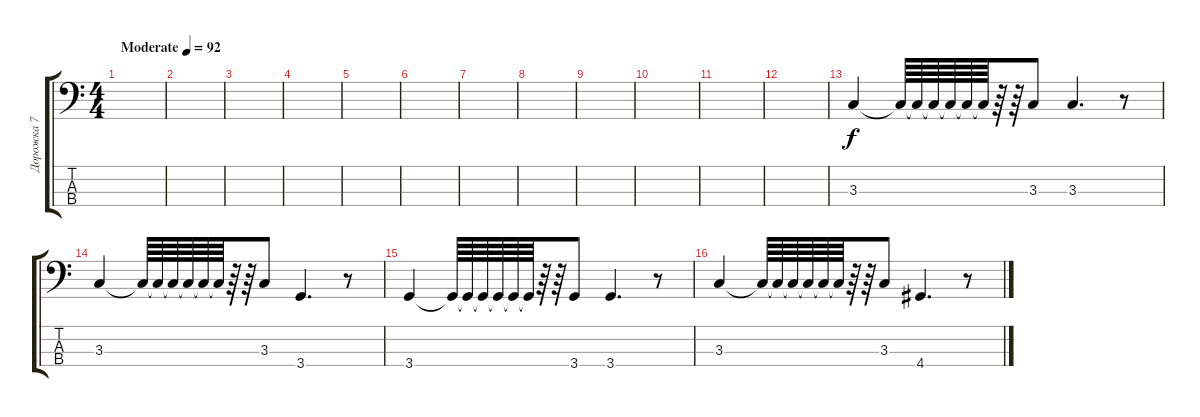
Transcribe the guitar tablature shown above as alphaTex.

\track ("Дорожка 7" "Дорожка 7") {instrument electricbassfinger}
\staff {score tabs}
\tuning (G2 D2 A1 E1) {hide}
\ts (4 4)
\tempo (92 "Moderate")
\clef f4
\ks c
|
|
|
|
|
|
|
|
|
|
|
|
3.3.4 3.3{t}.64 3.3{t}.64 3.3{t}.64 3.3{t}.64 3.3{t}.64 3.3{t}.64 r.64 r.64 3.3.8 3.3.4{d} r.8 |
3.3.4 3.3{t}.64 3.3{t}.64 3.3{t}.64 3.3{t}.64 3.3{t}.64 3.3{t}.64 r.64 r.64 3.3.8 3.4.4{d} r.8 |
3.4.4 3.4{t}.64 3.4{t}.64 3.4{t}.64 3.4{t}.64 3.4{t}.64 3.4{t}.64 r.64 r.64 3.4.8 3.4.4{d} r.8 |
3.3.4 3.3{t}.64 3.3{t}.64 3.3{t}.64 3.3{t}.64 3.3{t}.64 3.3{t}.64 r.64 r.64 3.3.8 4.4.4{d} r.8
